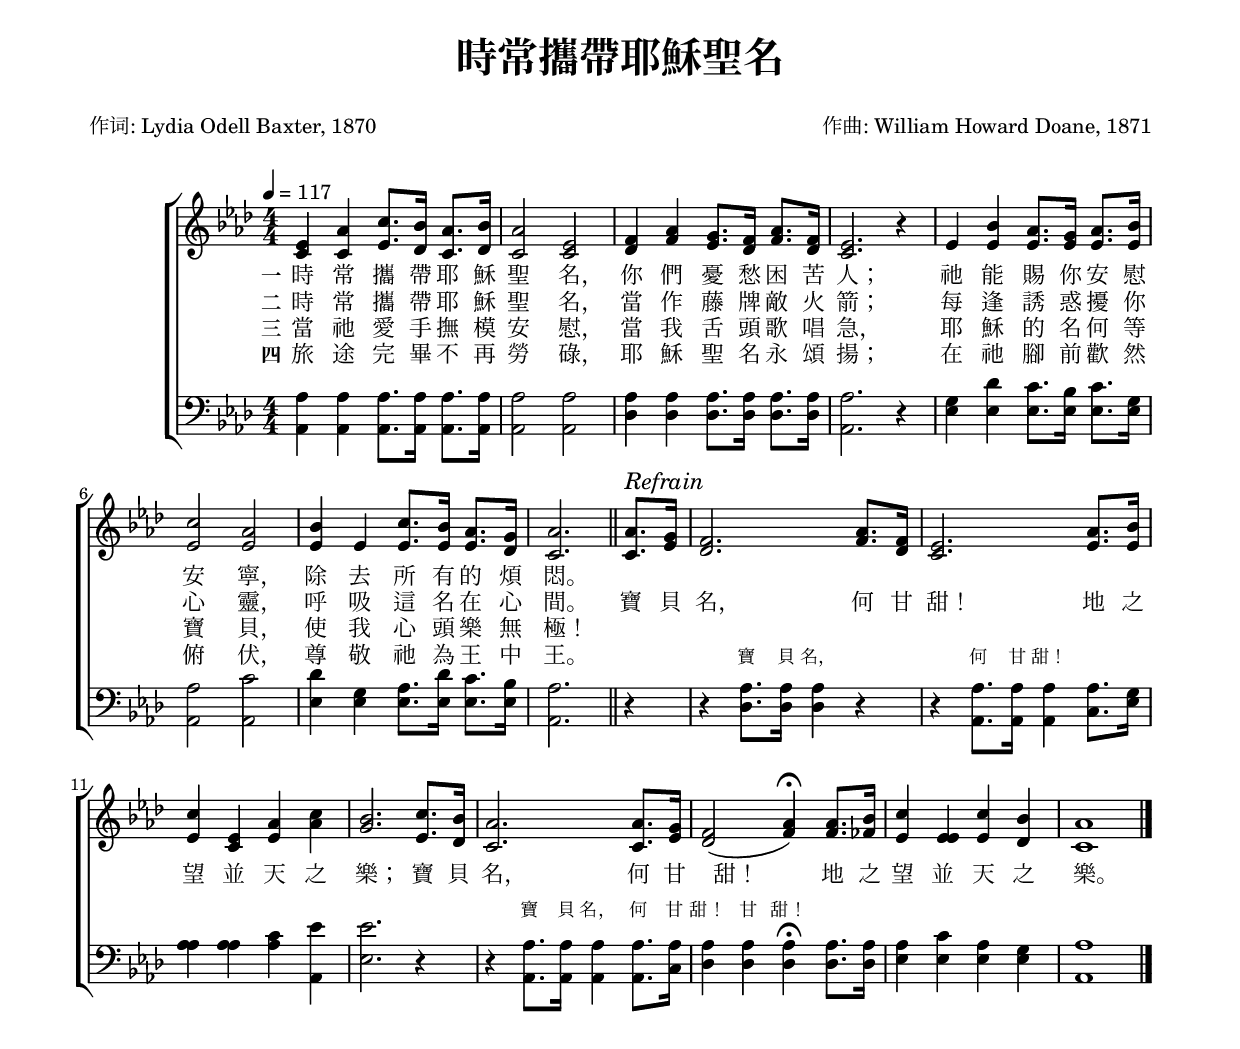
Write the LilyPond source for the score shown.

% Generated by NWCTXT2Ly C# version 1.0.1.1 by Phil Holmes
% Based on nwc2ly by Mike Wiering

\version "2.15.26"
\pointAndClickOff
#(set-global-staff-size 18)

#(define (drop-punctuation-right str)
   (let ((punct-right '("," ";" ":" "?" "\"" "'" "!" "。" "］" "）" "？" "，" "；" "！")))
     (let loop ((elt punct-right))
       (if (null? elt)
           #f
           (if (string-suffix? (car elt) str)
               (string-drop-right str (string-length (car elt)))
               (loop (cdr elt)))))))

#(define (drop-all-punctuation-right str)
   (let ((core (drop-punctuation-right str)))
     (if core
         (drop-all-punctuation-right core)
         str)))

#(define (drop-punctuation-left str)
   (let ((punct-left '("\"" "“" "［" "（")))
     (let loop ((elt punct-left))
       (if (null? elt)
           #f
           (if (string-prefix? (car elt) str)
               (string-drop str (string-length (car elt)))
               (loop (cdr elt)))))))

#(define (drop-all-punctuation-left str)
   (let ((core (drop-punctuation-left str)))
     (if core
         (drop-all-punctuation-left core)
         str)))


#(define (align grob)
   (let* ((stil (ly:grob-property grob 'stencil))
          (stil-X (ly:stencil-extent stil X))
          (text (ly:grob-property grob 'text))
          ; determine X-extent of text stencil without punctuation at end
          (text-L (drop-all-punctuation-right text))
          (text-L-stil (grob-interpret-markup grob text-L))
          (text-L-stil-X (ly:stencil-extent text-L-stil X))
          (displacement (/ (- (cdr text-L-stil-X) (cdr stil-X)) 2))
          ; determine X-extent of text stencil without punctuation at start
          (text-R (drop-all-punctuation-left text))
          (text-R-stil (grob-interpret-markup grob text-R))
          (text-R-stil-X (ly:stencil-extent text-R-stil X))
          (displacement (+ displacement
                          (/ (- (cdr stil-X) (cdr text-R-stil-X)) 2))))

     (- (ly:self-alignment-interface::aligned-on-x-parent grob)
       displacement)))

\header {
  subtitle = \markup {\fontsize #5 "時常攜帶耶穌聖名"}
  poet= \markup { \center-column { "作词: Lydia Odell Baxter, 1870" \vspace #1 } }
  composer = \markup { \vspace #2 "作曲: William Howard Doane, 1871" }

  %title = \markup \fill-line { \line {} \line { Source: Gospel Hymns Nos. 1 to 6 Complete (Chicago, Illinois: The Biglow & Main Company, 1894), # 47.} }
}

\paper{
  top-margin = 15
  bottom-margin = 15
  left-margin = 15
  line-width = 180
}

\new Score \with {
  \override PaperColumn #'keep-inside-line = ##t
  \override NonMusicalPaperColumn #'keep-inside-line = ##t
}
{
  <<
    \new ChoirStaff <<
      \override ChoirStaff.SystemStartBracket #'collapse-height = #1
      \override Score.SystemStartBar #'collapse-height = #1
      \new Staff = "SA"
      <<
        \new Voice = "SA"  {  << %StartMarker
% Generated by nwc2ly C# version 1.0.1.1 by Phil Holmes
% Based on nwc2ly by Mike Wiering
% Filename = SA.ly

{
\dynamicUp
%\autoBeamOff
\override MultiMeasureRest #'expand-limit = #1
 \accidentalStyle "modern-voice-cautionary"
 \clef "treble"
 \key aes\major
 \tempo 4=117
\numericTimeSignature
 \time 4/4
 < c' ees'>4 < c' aes'>4 < ees' c''>8. < des' bes'>16 < c' aes'>8. < des' bes'>16  |  % 1
 < c' aes'>2 < c' ees'>2  |  % 2
 < des' f'>4 < f' aes'>4 < ees' g'>8. < des' f'>16 < f' aes'>8. < des' f'>16  |  % 3
 < c' ees'>2. r4   |  % 4
 ees'4 < ees' bes'>4 < ees' aes'>8. < ees' g'>16 < ees' aes'>8. < ees' bes'>16  |  % 5
 < ees' c''>2 < ees' aes'>2  |  % 6
 < ees' bes'>4 ees'4 < ees' c''>8. < ees' bes'>16 < ees' aes'>8. < des' g'>16  |  % 7
 < c' aes'>2.  \bar "||"  % 8
 < c' aes'>8.^\markup {\large \italic "Refrain"}  < ees' g'>16  |  % 9
 < des' f'>2. < f' aes'>8. < des' f'>16  |  % 10
 < c' ees'>2. < ees' aes'>8. < ees' bes'>16  |  % 11
 < ees' c''>4 < c' ees'>4 < ees' aes'>4 < aes' c''>4  |  % 12
 < g' bes'>2. < ees' c''>8. < des' bes'>16  |  % 13
 < c' aes'>2. < c' aes'>8. < ees' g'>16  |  % 14
 < des' f'>2 (  < f' aes'>4^ \fermata  )  < f' aes'>8. < fes' bes'>16  |  % 15
 < ees' c''>4
 < ees' ees'>4
 < ees' c''>4 < des' bes'>4  |  % 16
 < c' aes'>1 \bar "|."
}
 >> }
        \new Lyrics \lyricsto "SA" {
          \override LyricText #'X-offset = #align
          << {
\set stanza = #"一" 
 時 常 攜 帶 耶 穌 聖 名， 你 們 憂 愁 困 苦 人；
 祂 能 賜 你 安 慰 安 寧， 除 去 所 有 的 煩 悶。
}
 >>
        }
        \new Lyrics \lyricsto "SA" {
          \override LyricText #'X-offset = #align
          << {
\set stanza = #"二" 
 時 常 攜 帶 耶 穌 聖 名， 當 作 藤 牌 敵 火 箭；
 每 逢 誘 惑 擾 你 心 靈， 呼 吸 這 名 在 心 間。
 寶 貝 名， 何 甘 甜！ 地 之 望 並 天 之 樂；
 寶 貝 名， 何 甘 甜！ 地 之 望 並 天 之 樂。
}
 >>
        }
        \new Lyrics \lyricsto "SA" {
          \override LyricText #'X-offset = #align
          << {
\set stanza = #"三" 
 當 祂 愛 手 撫 模 安 慰， 當 我 舌 頭 歌 唱 急，
 耶 穌 的 名 何 等 寶 貝， 使 我 心 頭 樂 無 極！
  }
 >>
        }
        \new Lyrics \lyricsto "SA" {
          \override LyricText #'X-offset = #align
          << {
\set stanza = #"四" 
 旅 途 完 畢 不 再 勞 碌， 耶 穌 聖 名 永 頌 揚；
 在 祂 腳 前 歡 然 俯 伏， 尊 敬 祂 為 王 中 王。      
}
 
 >>
        }
      >>
      \new Staff = "TB"
      <<
        \new Voice = "TB"  {  << %StartMarker
% Generated by nwc2ly C# version 1.0.1.1 by Phil Holmes
% Based on nwc2ly by Mike Wiering
% Filename = TB.ly

{
\dynamicUp
%\autoBeamOff
\override MultiMeasureRest #'expand-limit = #1
 \accidentalStyle "modern-voice-cautionary"
 \clef "bass"
 \key aes\major
\numericTimeSignature
 \time 4/4
 < aes, aes>4 < aes, aes>4 < aes, aes>8. < aes, aes>16 < aes, aes>8. < aes, aes>16  |  % 1
 < aes, aes>2 < aes, aes>2  |  % 2
 < des aes>4 < des aes>4 < des aes>8. < des aes>16 < des aes>8. < des aes>16  |  % 3
 < aes, aes>2. r4   |  % 4
 < ees g>4 < ees des'>4 < ees c'>8. < ees bes>16 < ees c'>8. < ees g>16  |  % 5
 < aes, aes>2 < aes, c'>2  |  % 6
 < ees des'>4 < ees g>4 < ees aes>8. < ees des'>16 < ees c'>8. < ees bes>16  |  % 7
 < aes, aes>2.  \bar "||"  % 8
 r4   |  % 9
 r4  < des aes>8. < des aes>16 < des aes>4 r4   |  % 10
 r4  < aes, aes>8. < aes, aes>16 < aes, aes>4 < c aes>8. < ees g>16  |  % 11
 < aes aes>4
 < aes aes>4
 < aes c'>4 < aes, ees'>4  |  % 12
 < ees ees'>2. r4   |  % 13
 r4  < aes, aes>8. < aes, aes>16 < aes, aes>4 < aes, aes>8. < c aes>16  |  % 14
 < des aes>4 < des aes>4 < des aes>4^ \fermata  < des aes>8. < des aes>16  |  % 15
 < ees aes>4 < ees c'>4 < ees aes>4 < ees g>4  |  % 16
 < aes, aes>1 \bar "|."
}
 >> }
        \new Lyrics  \with { alignAboveContext = #"TB" }
        \lyricsto "TB" {
          %\override LyricText #'X-offset = #align
          << {
 \skip 1 \skip 1 \skip 1 \skip 1 \skip 1 \skip 1 \skip 1 \skip 1 
 \skip 1 \skip 1 \skip 1 \skip 1 \skip 1 \skip 1 \skip 1 \skip 1 
 \skip 1 \skip 1 \skip 1 \skip 1 \skip 1 \skip 1 \skip 1 \skip 1 
 \skip 1 \skip 1 \skip 1 \skip 1 \skip 1 \skip 1 
 \markup {\small 寶 } 
 \markup {\small 貝 } 
 \markup {\small 名，} 
 \markup {\small 何 } 
 \markup {\small 甘 } 
 \markup {\small 甜！ } 
 \skip 1 \skip 1 \skip 1 \skip 1 \skip 1 \skip 1  \skip 1 
 \markup {\small 寶 } 
 \markup {\small 貝 } 
 \markup {\small 名，} 
 \markup {\small 何 } 
 \markup {\small 甘 } 
 \markup {\small 甜！ } 
 \markup {\small 甘 } 
 \markup {\small 甜！ } 
}
 
 >>
        }
      >>
    >>
  >>
}
